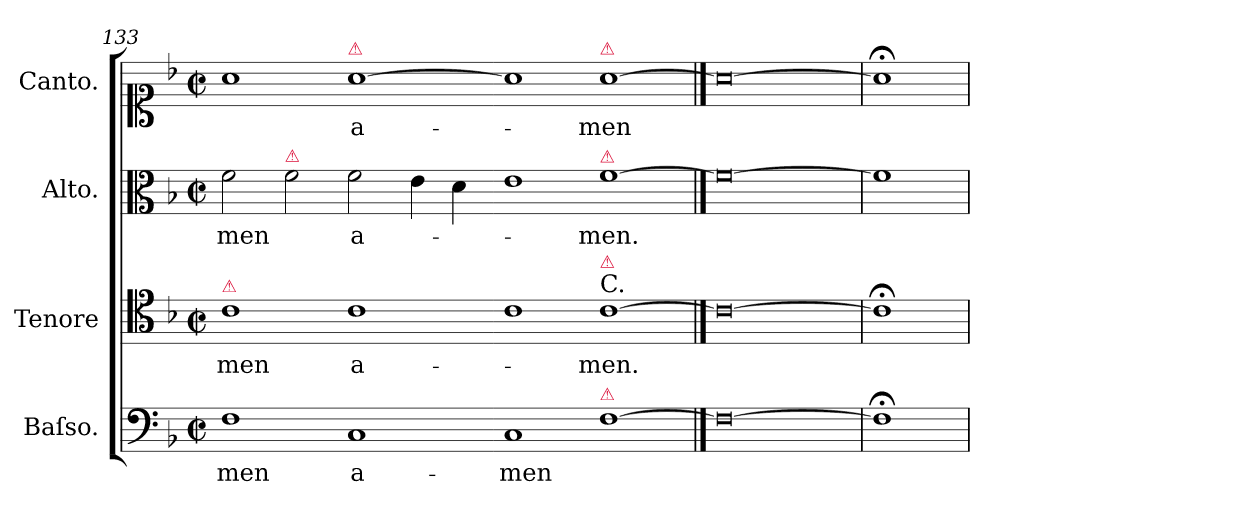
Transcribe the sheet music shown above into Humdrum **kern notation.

**kern	**text	**kern	**text	**kern	**text	**kern	**text
*part4	*part4	*part3	*part3	*part2	*part2	*part1	*part1
*staff4	*staff4	*staff3	*staff3	*staff2	*staff2	*staff1	*staff1
*I"Baſso.	*	*I"Tenore	*	*I"Alto.	*	*I"Canto.	*
*I'B	*	*I'T	*	*I'A	*	*	*
*clefF4	*	*clefC4	*	*clefC3	*	*clefC1	*
*k[b-]	*	*k[b-]	*	*k[b-]	*	*k[b-]	*
*M2/1	*	*M2/1	*	*M2/1	*	*M2/1	*
*met(c|)	*	*met(c|)	*	*met(c|)	*	*met(c|)	*
=133	=133	=133	=133	=133	=133	=133	=133
!	!	!LO:TX:a:color=crimson:t=⚠	!	!	!	!	!
!	!LO:LY:i	!	!	!	!	!	!
1F	-men	1c	-men	2f\	men	1a	.
!	!	!	!	!LO:TX:a:color=crimson:t=⚠	!	!	!
.	.	.	.	2f\	.	.	.
!	!	!	!	!	!	!LO:TX:a:color=crimson:t=⚠	!
!	!LO:LY:i	!	!	!	!	!	!LO:LY:i
1C	a-	1c	a-	2f\	a-	[1a	a-
.	.	.	.	4e\	.	.	.
.	.	.	.	4d\	.	.	.
=134-	=134-	=134-	=134-	=134-	=134-	=134-	=134-
!	!LO:LY:i	!	!	!	!	!	!
1C	-men	1c	.	1e	.	1a]	.
!	!	!	!	!	!	!LO:TX:a:color=crimson:t=⚠	!
!	!	!	!	!LO:TX:a:color=crimson:t=⚠	!	!	!
!	!	!LO:TX:a:t=C.	!	!	!	!	!
!	!	!LO:TX:a:color=crimson:t=⚠	!	!	!	!	!
!LO:TX:a:color=crimson:t=⚠	!	!	!	!	!	!	!
!	!	!	!	!	!	!	!LO:LY:i
[1F	.	[1c	-men.	[1f	-men.	[1a	-men
==135	==135	==135	==135	==135	==135	==135	==135
0F_	.	0c_	.	0f_	.	0a_	.
=136	=136	=136	=136	=136	=136	=136	=136
1F;<]	.	1c;<]	.	1f]	.	1a;<]	.
=	=	=	=	=	=	=	=
*-	*-	*-	*-	*-	*-	*-	*-
